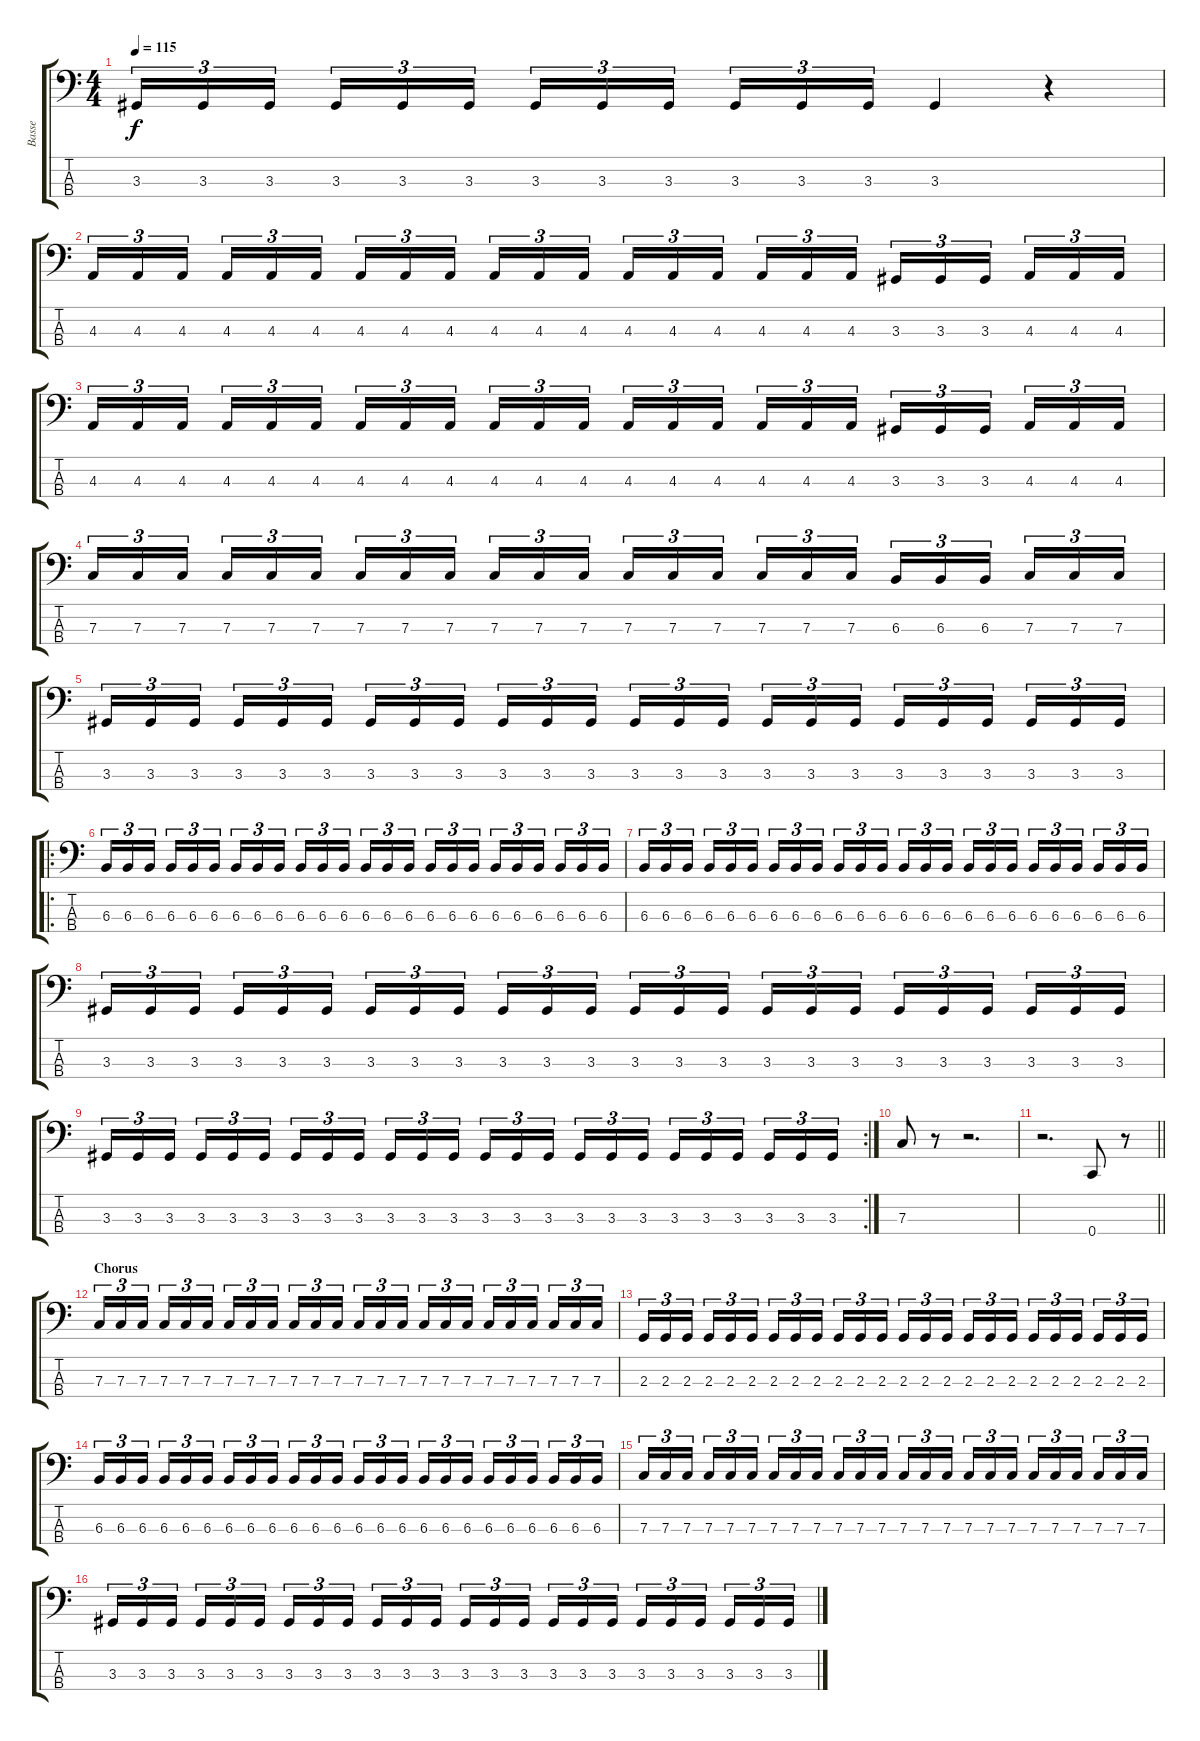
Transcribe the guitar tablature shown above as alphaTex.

\track ("Basse" "Basse") {instrument electricbassfinger}
\staff {score tabs}
\tuning (Eb2 Bb1 F1 C1) {hide}
\ts (4 4)
\tempo 115
\clef f4
\ks c
3.3.16{tu (3 2) dy f} 3.3.16{tu (3 2)} 3.3.16{tu (3 2) beam splitsecondary} 3.3.16{tu (3 2)} 3.3.16{tu (3 2)} 3.3.16{tu (3 2)} 3.3.16{tu (3 2)} 3.3.16{tu (3 2)} 3.3.16{tu (3 2) beam splitsecondary} 3.3.16{tu (3 2)} 3.3.16{tu (3 2)} 3.3.16{tu (3 2)} 3.3.4 r.4 |
4.3.16{tu (3 2)} 4.3.16{tu (3 2)} 4.3.16{tu (3 2) beam splitsecondary} 4.3.16{tu (3 2)} 4.3.16{tu (3 2)} 4.3.16{tu (3 2)} 4.3.16{tu (3 2)} 4.3.16{tu (3 2)} 4.3.16{tu (3 2) beam splitsecondary} 4.3.16{tu (3 2)} 4.3.16{tu (3 2)} 4.3.16{tu (3 2)} 4.3.16{tu (3 2)} 4.3.16{tu (3 2)} 4.3.16{tu (3 2) beam splitsecondary} 4.3.16{tu (3 2)} 4.3.16{tu (3 2)} 4.3.16{tu (3 2)} 3.3.16{tu (3 2)} 3.3.16{tu (3 2)} 3.3.16{tu (3 2) beam splitsecondary} 4.3.16{tu (3 2)} 4.3.16{tu (3 2)} 4.3.16{tu (3 2)} |
4.3.16{tu (3 2)} 4.3.16{tu (3 2)} 4.3.16{tu (3 2) beam splitsecondary} 4.3.16{tu (3 2)} 4.3.16{tu (3 2)} 4.3.16{tu (3 2)} 4.3.16{tu (3 2)} 4.3.16{tu (3 2)} 4.3.16{tu (3 2) beam splitsecondary} 4.3.16{tu (3 2)} 4.3.16{tu (3 2)} 4.3.16{tu (3 2)} 4.3.16{tu (3 2)} 4.3.16{tu (3 2)} 4.3.16{tu (3 2) beam splitsecondary} 4.3.16{tu (3 2)} 4.3.16{tu (3 2)} 4.3.16{tu (3 2)} 3.3.16{tu (3 2)} 3.3.16{tu (3 2)} 3.3.16{tu (3 2) beam splitsecondary} 4.3.16{tu (3 2)} 4.3.16{tu (3 2)} 4.3.16{tu (3 2)} |
7.3.16{tu (3 2)} 7.3.16{tu (3 2)} 7.3.16{tu (3 2) beam splitsecondary} 7.3.16{tu (3 2)} 7.3.16{tu (3 2)} 7.3.16{tu (3 2)} 7.3.16{tu (3 2)} 7.3.16{tu (3 2)} 7.3.16{tu (3 2) beam splitsecondary} 7.3.16{tu (3 2)} 7.3.16{tu (3 2)} 7.3.16{tu (3 2)} 7.3.16{tu (3 2)} 7.3.16{tu (3 2)} 7.3.16{tu (3 2) beam splitsecondary} 7.3.16{tu (3 2)} 7.3.16{tu (3 2)} 7.3.16{tu (3 2)} 6.3.16{tu (3 2)} 6.3.16{tu (3 2)} 6.3.16{tu (3 2) beam splitsecondary} 7.3.16{tu (3 2)} 7.3.16{tu (3 2)} 7.3.16{tu (3 2)} |
3.3.16{tu (3 2)} 3.3.16{tu (3 2)} 3.3.16{tu (3 2) beam splitsecondary} 3.3.16{tu (3 2)} 3.3.16{tu (3 2)} 3.3.16{tu (3 2)} 3.3.16{tu (3 2)} 3.3.16{tu (3 2)} 3.3.16{tu (3 2) beam splitsecondary} 3.3.16{tu (3 2)} 3.3.16{tu (3 2)} 3.3.16{tu (3 2)} 3.3.16{tu (3 2)} 3.3.16{tu (3 2)} 3.3.16{tu (3 2) beam splitsecondary} 3.3.16{tu (3 2)} 3.3.16{tu (3 2)} 3.3.16{tu (3 2)} 3.3.16{tu (3 2)} 3.3.16{tu (3 2)} 3.3.16{tu (3 2) beam splitsecondary} 3.3.16{tu (3 2)} 3.3.16{tu (3 2)} 3.3.16{tu (3 2)} |
\ro
6.3.16{tu (3 2)} 6.3.16{tu (3 2)} 6.3.16{tu (3 2) beam splitsecondary} 6.3.16{tu (3 2)} 6.3.16{tu (3 2)} 6.3.16{tu (3 2)} 6.3.16{tu (3 2)} 6.3.16{tu (3 2)} 6.3.16{tu (3 2) beam splitsecondary} 6.3.16{tu (3 2)} 6.3.16{tu (3 2)} 6.3.16{tu (3 2)} 6.3.16{tu (3 2)} 6.3.16{tu (3 2)} 6.3.16{tu (3 2) beam splitsecondary} 6.3.16{tu (3 2)} 6.3.16{tu (3 2)} 6.3.16{tu (3 2)} 6.3.16{tu (3 2)} 6.3.16{tu (3 2)} 6.3.16{tu (3 2) beam splitsecondary} 6.3.16{tu (3 2)} 6.3.16{tu (3 2)} 6.3.16{tu (3 2)} |
6.3.16{tu (3 2)} 6.3.16{tu (3 2)} 6.3.16{tu (3 2) beam splitsecondary} 6.3.16{tu (3 2)} 6.3.16{tu (3 2)} 6.3.16{tu (3 2)} 6.3.16{tu (3 2)} 6.3.16{tu (3 2)} 6.3.16{tu (3 2) beam splitsecondary} 6.3.16{tu (3 2)} 6.3.16{tu (3 2)} 6.3.16{tu (3 2)} 6.3.16{tu (3 2)} 6.3.16{tu (3 2)} 6.3.16{tu (3 2) beam splitsecondary} 6.3.16{tu (3 2)} 6.3.16{tu (3 2)} 6.3.16{tu (3 2)} 6.3.16{tu (3 2)} 6.3.16{tu (3 2)} 6.3.16{tu (3 2) beam splitsecondary} 6.3.16{tu (3 2)} 6.3.16{tu (3 2)} 6.3.16{tu (3 2)} |
3.3.16{tu (3 2)} 3.3.16{tu (3 2)} 3.3.16{tu (3 2) beam splitsecondary} 3.3.16{tu (3 2)} 3.3.16{tu (3 2)} 3.3.16{tu (3 2)} 3.3.16{tu (3 2)} 3.3.16{tu (3 2)} 3.3.16{tu (3 2) beam splitsecondary} 3.3.16{tu (3 2)} 3.3.16{tu (3 2)} 3.3.16{tu (3 2)} 3.3.16{tu (3 2)} 3.3.16{tu (3 2)} 3.3.16{tu (3 2) beam splitsecondary} 3.3.16{tu (3 2)} 3.3.16{tu (3 2)} 3.3.16{tu (3 2)} 3.3.16{tu (3 2)} 3.3.16{tu (3 2)} 3.3.16{tu (3 2) beam splitsecondary} 3.3.16{tu (3 2)} 3.3.16{tu (3 2)} 3.3.16{tu (3 2)} |
\rc 2
3.3.16{tu (3 2)} 3.3.16{tu (3 2)} 3.3.16{tu (3 2) beam splitsecondary} 3.3.16{tu (3 2)} 3.3.16{tu (3 2)} 3.3.16{tu (3 2)} 3.3.16{tu (3 2)} 3.3.16{tu (3 2)} 3.3.16{tu (3 2) beam splitsecondary} 3.3.16{tu (3 2)} 3.3.16{tu (3 2)} 3.3.16{tu (3 2)} 3.3.16{tu (3 2)} 3.3.16{tu (3 2)} 3.3.16{tu (3 2) beam splitsecondary} 3.3.16{tu (3 2)} 3.3.16{tu (3 2)} 3.3.16{tu (3 2)} 3.3.16{tu (3 2)} 3.3.16{tu (3 2)} 3.3.16{tu (3 2) beam splitsecondary} 3.3.16{tu (3 2)} 3.3.16{tu (3 2)} 3.3.16{tu (3 2)} |
7.3.8 r.8 r.2{d} |
\barLineRight lightlight
r.2{d} 0.4.8 r.8 |
\section ("" "Chorus")
7.3.16{tu (3 2)} 7.3.16{tu (3 2)} 7.3.16{tu (3 2) beam splitsecondary} 7.3.16{tu (3 2)} 7.3.16{tu (3 2)} 7.3.16{tu (3 2)} 7.3.16{tu (3 2)} 7.3.16{tu (3 2)} 7.3.16{tu (3 2) beam splitsecondary} 7.3.16{tu (3 2)} 7.3.16{tu (3 2)} 7.3.16{tu (3 2)} 7.3.16{tu (3 2)} 7.3.16{tu (3 2)} 7.3.16{tu (3 2) beam splitsecondary} 7.3.16{tu (3 2)} 7.3.16{tu (3 2)} 7.3.16{tu (3 2)} 7.3.16{tu (3 2)} 7.3.16{tu (3 2)} 7.3.16{tu (3 2) beam splitsecondary} 7.3.16{tu (3 2)} 7.3.16{tu (3 2)} 7.3.16{tu (3 2)} |
2.3.16{tu (3 2)} 2.3.16{tu (3 2)} 2.3.16{tu (3 2) beam splitsecondary} 2.3.16{tu (3 2)} 2.3.16{tu (3 2)} 2.3.16{tu (3 2)} 2.3.16{tu (3 2)} 2.3.16{tu (3 2)} 2.3.16{tu (3 2) beam splitsecondary} 2.3.16{tu (3 2)} 2.3.16{tu (3 2)} 2.3.16{tu (3 2)} 2.3.16{tu (3 2)} 2.3.16{tu (3 2)} 2.3.16{tu (3 2) beam splitsecondary} 2.3.16{tu (3 2)} 2.3.16{tu (3 2)} 2.3.16{tu (3 2)} 2.3.16{tu (3 2)} 2.3.16{tu (3 2)} 2.3.16{tu (3 2) beam splitsecondary} 2.3.16{tu (3 2)} 2.3.16{tu (3 2)} 2.3.16{tu (3 2)} |
6.3.16{tu (3 2)} 6.3.16{tu (3 2)} 6.3.16{tu (3 2) beam splitsecondary} 6.3.16{tu (3 2)} 6.3.16{tu (3 2)} 6.3.16{tu (3 2)} 6.3.16{tu (3 2)} 6.3.16{tu (3 2)} 6.3.16{tu (3 2) beam splitsecondary} 6.3.16{tu (3 2)} 6.3.16{tu (3 2)} 6.3.16{tu (3 2)} 6.3.16{tu (3 2)} 6.3.16{tu (3 2)} 6.3.16{tu (3 2) beam splitsecondary} 6.3.16{tu (3 2)} 6.3.16{tu (3 2)} 6.3.16{tu (3 2)} 6.3.16{tu (3 2)} 6.3.16{tu (3 2)} 6.3.16{tu (3 2) beam splitsecondary} 6.3.16{tu (3 2)} 6.3.16{tu (3 2)} 6.3.16{tu (3 2)} |
7.3.16{tu (3 2)} 7.3.16{tu (3 2)} 7.3.16{tu (3 2) beam splitsecondary} 7.3.16{tu (3 2)} 7.3.16{tu (3 2)} 7.3.16{tu (3 2)} 7.3.16{tu (3 2)} 7.3.16{tu (3 2)} 7.3.16{tu (3 2) beam splitsecondary} 7.3.16{tu (3 2)} 7.3.16{tu (3 2)} 7.3.16{tu (3 2)} 7.3.16{tu (3 2)} 7.3.16{tu (3 2)} 7.3.16{tu (3 2) beam splitsecondary} 7.3.16{tu (3 2)} 7.3.16{tu (3 2)} 7.3.16{tu (3 2)} 7.3.16{tu (3 2)} 7.3.16{tu (3 2)} 7.3.16{tu (3 2) beam splitsecondary} 7.3.16{tu (3 2)} 7.3.16{tu (3 2)} 7.3.16{tu (3 2)} |
3.3.16{tu (3 2)} 3.3.16{tu (3 2)} 3.3.16{tu (3 2) beam splitsecondary} 3.3.16{tu (3 2)} 3.3.16{tu (3 2)} 3.3.16{tu (3 2)} 3.3.16{tu (3 2)} 3.3.16{tu (3 2)} 3.3.16{tu (3 2) beam splitsecondary} 3.3.16{tu (3 2)} 3.3.16{tu (3 2)} 3.3.16{tu (3 2)} 3.3.16{tu (3 2)} 3.3.16{tu (3 2)} 3.3.16{tu (3 2) beam splitsecondary} 3.3.16{tu (3 2)} 3.3.16{tu (3 2)} 3.3.16{tu (3 2)} 3.3.16{tu (3 2)} 3.3.16{tu (3 2)} 3.3.16{tu (3 2) beam splitsecondary} 3.3.16{tu (3 2)} 3.3.16{tu (3 2)} 3.3.16{tu (3 2)}
